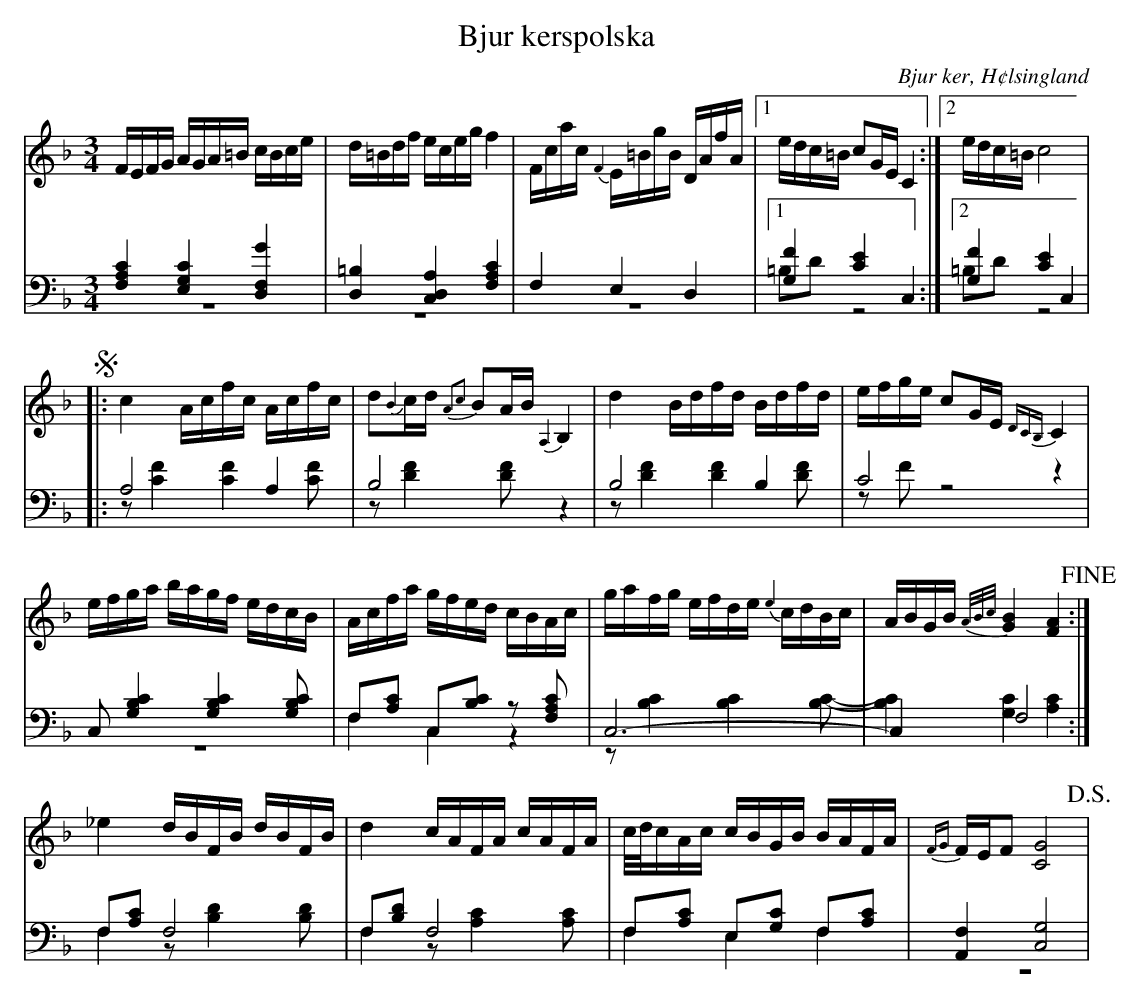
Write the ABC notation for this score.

X:1
T: Bjur kerspolska
O: Bjur ker, H¢lsingland
M: 3/4
L: 1/16
K: F
V:1
V:2
V:3 merge
V:1
FEFG AGA=B cBce|d=Bdf eceg f4|Fcac {F2}E=BgB DAfA|1 edc=B c2GE C4:|2 edc=B c8 |
!segno! |:c4 Acfc Acfc|d2{B2}cd {A2c2}B2AB {A,2}B,4|d4 Bdfd Bdfd|efge c2GE {DCB,}C4|
efga bagf edcB|Acfa gfed cBAc|gafg efde {e2}cdBc|ABGB {A/B/c/}[G4B4] [F4A4] !fine!:|
_e4 dBFB dBFB|d4 cAFA cAFA|c/d/cAc cBGB BAFA|{FG}FEF2 [C8G8] !D.S.!|
V:2 clef=bass
[F,4A,4C4] [E,4G,4C4] [D,4F,4G4]|[=B,4D,4] [A,4C,4D,4] [F,4A,4C4]|F,4 E,4 D,4|1 [G,4F4] [C4E4] C,4:|2 [G,4F4] [C4E4] C,4 |
|:A,8 A,4|B,8 z4|B,8  B,4|C8 z4|
C,2 [G,4B,4C4] [G,4B,4C4] [G,2B,2C2]|F,2[A,2C2] C,2[B,2C2] z2 [F,2A,2C2]|C,12-|C,4 F,8:|
F,2[A,2C2] F,8|F,2[B,2D2] F,8|F,2[A,2C2] E,2[G,2C2] F,2[A,2C2]|[A,,4F,4] [C,8G,8] |
V:3 clef=bass
z12|z12|z12|1 =B,2D2 z8:|2 =B,2D2 z8|
|:z2 [C4F4] [C4F4] [C2F2]|z2 [D4F4] [D2F2] z4|z2 [D4F4] [D4F4] [D2F2]|z2 F2 z8|
z12|F,4 C,4 z4|z2 [B,4C4] [B,4C4] [B,2C2]-|[B,4C4] [G,4C4] [A,4C4]:|
F,4 z2 [B,4D4] [B,2D2]|F,4 z2 [A,4C4] [A,2C2]|F,4 E,4 F,4|z12|
